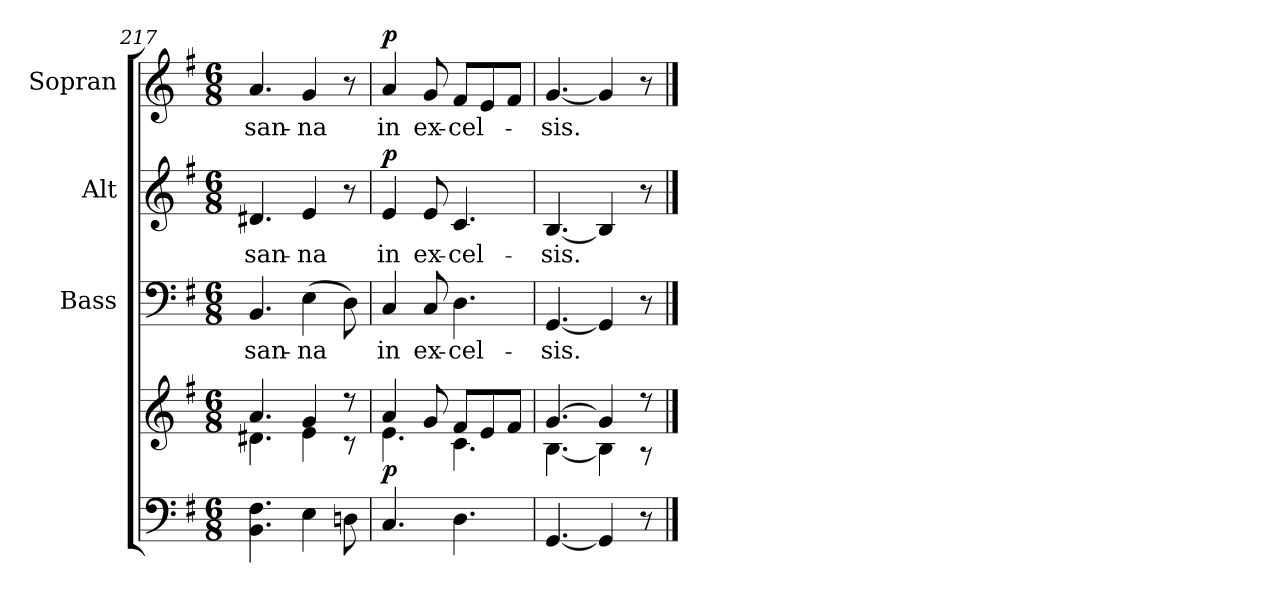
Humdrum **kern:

**kern	**kern	**dynam	**kern	**text	**kern	**text	**dynam	**kern	**text	**dynam
*part4	*part4	*part4	*part3	*part3	*part2	*part2	*part2	*part1	*part1	*part1
*staff5	*staff4	*staff4/5	*staff3	*staff3	*staff2	*staff2	*staff2	*staff1	*staff1	*staff1
*	*	*	*I"Bass	*	*I"Alt	*	*	*I"Sopran	*	*
*	*	*	*I'B.	*	*I'A.	*	*	*I'S.	*	*
*clefF4	*clefG2	*	*clefF4	*	*clefG2	*	*	*clefG2	*	*
*k[f#]	*k[f#]	*	*k[f#]	*	*k[f#]	*	*	*k[f#]	*	*
*G:	*G:	*	*G:	*	*G:	*	*	*G:	*	*
*M6/8	*M6/8	*	*M6/8	*	*M6/8	*	*	*M6/8	*	*
=217	=217	=217	=217	=217	=217	=217	=217	=217	=217	=217
*	*^	*	*	*	*	*	*	*	*	*
!	!	!	!	!	!LO:LY:b	!	!LO:LY:b	!	!	!LO:LY:b	!
4.BB\ 4.F#\	4.a/	4.d#X\	.	4.BB/	-san-	4.d#X/	-san-	.	4.a/	-san-	.
!	!	!	!	!	!LO:LY:b	!	!LO:LY:b	!	!	!LO:LY:b	!
4E\	4g/	4e\	.	(>4E\	-na	4e/	-na	.	4g/	-na	.
8Dn\	8r	8r	.	8D\)	.	8r	.	.	8r	.	.
=218	=218	=218	=218	=218	=218	=218	=218	=218	=218	=218	=218
!	!	!	!LO:DY:b	!	!LO:LY:b	!	!LO:LY:b	!LO:DY:a	!	!LO:LY:b	!LO:DY:a
4.C/	4a/	4.e\	p	4C/	in	4e/	in	p	4a/	in	p
!	!	!	!	!	!LO:LY:b	!	!LO:LY:b	!	!	!LO:LY:b	!
.	8g/	.	.	8C/	ex-	8e/	ex-	.	8g/	ex-	.
!	!	!	!	!	!LO:LY:b	!	!LO:LY:b	!	!	!LO:LY:b	!
4.D\	8f#/L	4.c\	.	4.D\	-cel-	4.c/	-cel-	.	8f#/L	-cel-	.
.	8e/	.	.	.	.	.	.	.	8e/	.	.
.	8f#/J	.	.	.	.	.	.	.	8f#/J	.	.
=219	=219	=219	=219	=219	=219	=219	=219	=219	=219	=219	=219
!	!	!	!	!	!LO:LY:b	!	!LO:LY:b	!	!	!LO:LY:b	!
[4.GG/	[>4.g/	[<4.B\	.	[4.GG/	-sis.	[4.B/	-sis.	.	[4.g/	-sis.	.
4GG/]	4g/]	4B\]	.	4GG/]	.	4B/]	.	.	4g/]	.	.
8r	8r	8r	.	8r	.	8r	.	.	8r	.	.
*	*v	*v	*	*	*	*	*	*	*	*	*
==	==	==	==	==	==	==	==	==	==	==
*-	*-	*-	*-	*-	*-	*-	*-	*-	*-	*-
